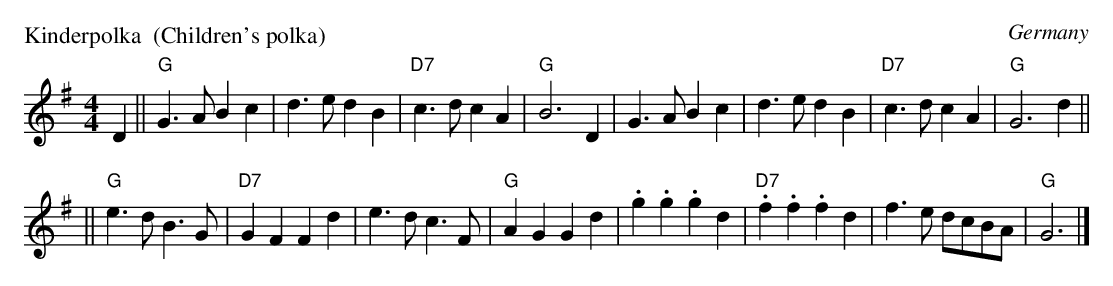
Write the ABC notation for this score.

X:1
P: Kinderpolka  (Children's polka)
O: Germany
M: 4/4
L: 1/4
K: G
D || "G"G>A Bc | d>e dB | "D7"c>d cA | "G"B3 D \
   | G>A Bc | d>e dB | "D7"c>d cA | "G"G3 d ||
  || "G"e>d B>G | "D7"GF Fd | e>d c>F | "G"AG Gd- \
   | .g.g .gd- | "D7".f.f .fd- | f>e d/c/B/A/ | "G"G3 |]
